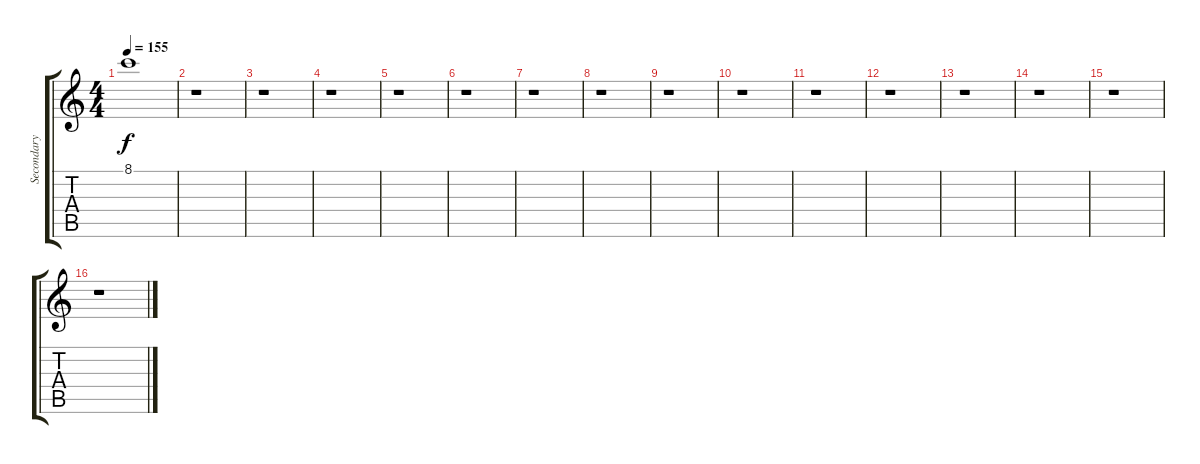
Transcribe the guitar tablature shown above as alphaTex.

\track ("Secondary Guitar (Emppu)" "Secondary ") {instrument distortionguitar}
\staff {score tabs}
\tuning (E4 B3 G3 D3 A2 E2) {hide}
\ts (4 4)
\tempo 155
\clef g2
\ks c
8.1.1{dy f} |
r.1 |
r.1 |
r.1 |
r.1 |
r.1 |
r.1 |
r.1 |
r.1 |
r.1 |
r.1 |
r.1 |
r.1 |
r.1 |
r.1 |
r.1
